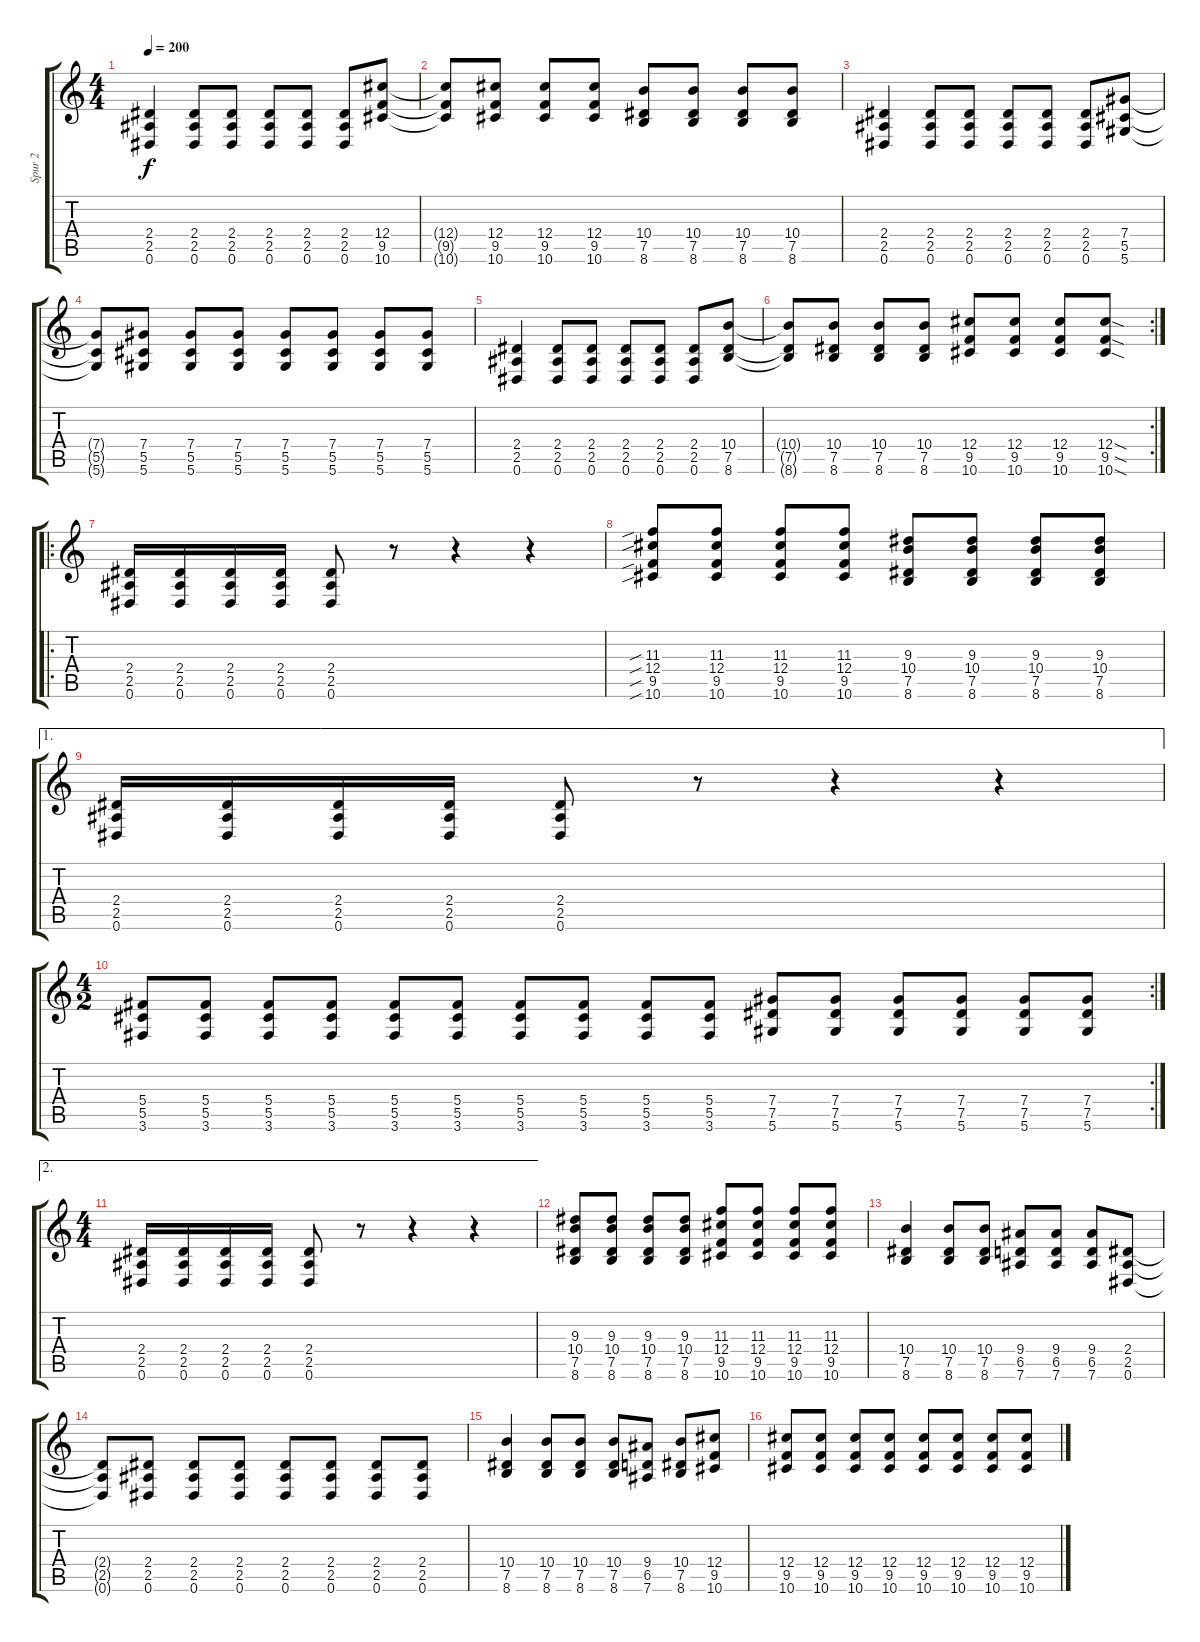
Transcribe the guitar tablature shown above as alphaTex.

\track ("Spur 2" "Spur 2") {instrument distortionguitar}
\staff {score tabs}
\tuning (Eb4 Bb3 Gb3 Db3 Ab2 Eb2) {hide}
\ts (4 4)
\tempo 200
\clef g2
\ks c
(2.4 2.5 0.6).4{dy f} (2.4 2.5 0.6).8 (2.4 2.5 0.6).8 (2.4 2.5 0.6).8 (2.4 2.5 0.6).8 (2.4 2.5 0.6).8 (12.4 9.5 10.6).8 |
(12.4{t} 9.5{t} 10.6{t}).8 (12.4 9.5 10.6).8 (12.4 9.5 10.6).8 (12.4 9.5 10.6).8 (10.4 7.5 8.6).8 (10.4 7.5 8.6).8 (10.4 7.5 8.6).8 (10.4 7.5 8.6).8 |
(2.4 2.5 0.6).4 (2.4 2.5 0.6).8 (2.4 2.5 0.6).8 (2.4 2.5 0.6).8 (2.4 2.5 0.6).8 (2.4 2.5 0.6).8 (7.4 5.5 5.6).8 |
(7.4{t} 5.5{t} 5.6{t}).8 (7.4 5.5 5.6).8 (7.4 5.5 5.6).8 (7.4 5.5 5.6).8 (7.4 5.5 5.6).8 (7.4 5.5 5.6).8 (7.4 5.5 5.6).8 (7.4 5.5 5.6).8 |
(2.4 2.5 0.6).4 (2.4 2.5 0.6).8 (2.4 2.5 0.6).8 (2.4 2.5 0.6).8 (2.4 2.5 0.6).8 (2.4 2.5 0.6).8 (10.4 7.5 8.6).8 |
\rc 2
(10.4{t} 7.5{t} 8.6{t}).8 (10.4 7.5 8.6).8 (10.4 7.5 8.6).8 (10.4 7.5 8.6).8 (12.4 9.5 10.6).8 (12.4 9.5 10.6).8 (12.4 9.5 10.6).8 (12.4{sod} 9.5{sod} 10.6{sod}).8 |
\ro
(2.4 2.5 0.6).16 (2.4 2.5 0.6).16 (2.4 2.5 0.6).16 (2.4 2.5 0.6).16 (2.4 2.5 0.6).8 r.8 r.4 r.4 |
(11.3{sib} 12.4{sib} 9.5{sib} 10.6{sib}).8 (11.3 12.4 9.5 10.6).8 (11.3 12.4 9.5 10.6).8 (11.3 12.4 9.5 10.6).8 (9.3 10.4 7.5 8.6).8 (9.3 10.4 7.5 8.6).8 (9.3 10.4 7.5 8.6).8 (9.3 10.4 7.5 8.6).8 |
\ae 1
(2.4 2.5 0.6).16 (2.4 2.5 0.6).16 (2.4 2.5 0.6).16 (2.4 2.5 0.6).16 (2.4 2.5 0.6).8 r.8 r.4 r.4 |
\rc 2
\ts (4 2)
(5.4 5.5 3.6).8 (5.4 5.5 3.6).8 (5.4 5.5 3.6).8 (5.4 5.5 3.6).8 (5.4 5.5 3.6).8 (5.4 5.5 3.6).8 (5.4 5.5 3.6).8 (5.4 5.5 3.6).8 (5.4 5.5 3.6).8 (5.4 5.5 3.6).8 (7.4 7.5 5.6).8 (7.4 7.5 5.6).8 (7.4 7.5 5.6).8 (7.4 7.5 5.6).8 (7.4 7.5 5.6).8 (7.4 7.5 5.6).8 |
\ae 2
\ts (4 4)
(2.4 2.5 0.6).16 (2.4 2.5 0.6).16 (2.4 2.5 0.6).16 (2.4 2.5 0.6).16 (2.4 2.5 0.6).8 r.8 r.4 r.4 |
(9.3 10.4 7.5 8.6).8 (9.3 10.4 7.5 8.6).8 (9.3 10.4 7.5 8.6).8 (9.3 10.4 7.5 8.6).8 (11.3 12.4 9.5 10.6).8 (11.3 12.4 9.5 10.6).8 (11.3 12.4 9.5 10.6).8 (11.3 12.4 9.5 10.6).8 |
(10.4 7.5 8.6).4 (10.4 7.5 8.6).8 (10.4 7.5 8.6).8 (9.4 6.5 7.6).8 (9.4 6.5 7.6).8 (9.4 6.5 7.6).8 (2.4 2.5 0.6).8 |
(2.4{t} 2.5{t} 0.6{t}).8 (2.4 2.5 0.6).8 (2.4 2.5 0.6).8 (2.4 2.5 0.6).8 (2.4 2.5 0.6).8 (2.4 2.5 0.6).8 (2.4 2.5 0.6).8 (2.4 2.5 0.6).8 |
(10.4 7.5 8.6).4 (10.4 7.5 8.6).8 (10.4 7.5 8.6).8 (10.4 7.5 8.6).8 (9.4 6.5 7.6).8 (10.4 7.5 8.6).8 (12.4 9.5 10.6).8 |
(12.4 9.5 10.6).8 (12.4 9.5 10.6).8 (12.4 9.5 10.6).8 (12.4 9.5 10.6).8 (12.4 9.5 10.6).8 (12.4 9.5 10.6).8 (12.4 9.5 10.6).8 (12.4 9.5 10.6).8
